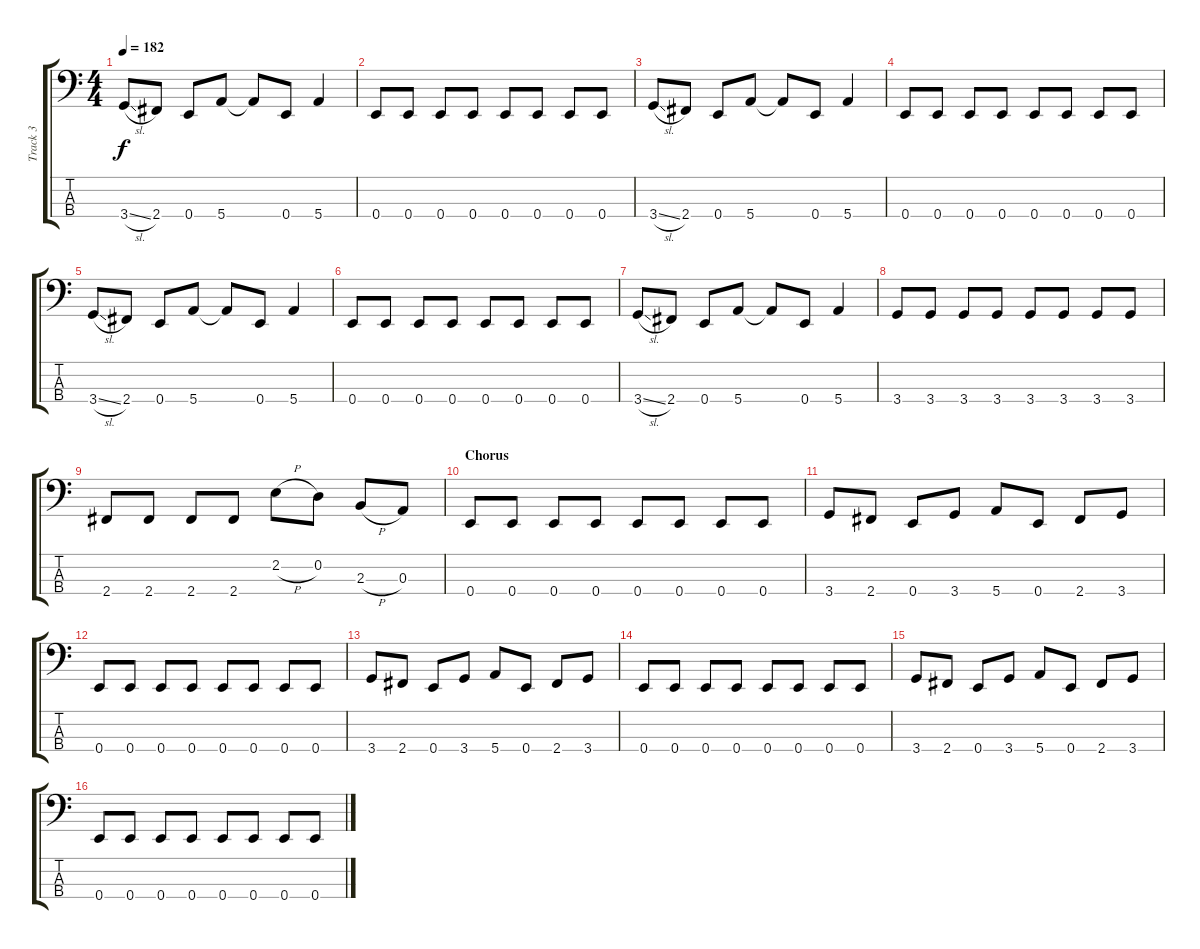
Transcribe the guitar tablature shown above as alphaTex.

\track ("Track 3" "Track 3") {instrument electricbassfinger}
\staff {score tabs}
\tuning (G2 D2 A1 E1) {hide}
\ts (4 4)
\tempo 182
\clef f4
\ks c
3.4{sl}.8{dy f} 2.4.8 0.4.8 5.4.8 5.4{t}.8 0.4.8 5.4.4 |
0.4.8 0.4.8 0.4.8 0.4.8 0.4.8 0.4.8 0.4.8 0.4.8 |
3.4{sl}.8 2.4.8 0.4.8 5.4.8 5.4{t}.8 0.4.8 5.4.4 |
0.4.8 0.4.8 0.4.8 0.4.8 0.4.8 0.4.8 0.4.8 0.4.8 |
3.4{sl}.8 2.4.8 0.4.8 5.4.8 5.4{t}.8 0.4.8 5.4.4 |
0.4.8 0.4.8 0.4.8 0.4.8 0.4.8 0.4.8 0.4.8 0.4.8 |
3.4{sl}.8 2.4.8 0.4.8 5.4.8 5.4{t}.8 0.4.8 5.4.4 |
3.4.8 3.4.8 3.4.8 3.4.8 3.4.8 3.4.8 3.4.8 3.4.8 |
2.4.8 2.4.8 2.4.8 2.4.8 2.2{h}.8 0.2.8 2.3{h}.8 0.3.8 |
\section ("" "Chorus")
0.4.8 0.4.8 0.4.8 0.4.8 0.4.8 0.4.8 0.4.8 0.4.8 |
3.4.8 2.4.8 0.4.8 3.4.8 5.4.8 0.4.8 2.4.8 3.4.8 |
0.4.8 0.4.8 0.4.8 0.4.8 0.4.8 0.4.8 0.4.8 0.4.8 |
3.4.8 2.4.8 0.4.8 3.4.8 5.4.8 0.4.8 2.4.8 3.4.8 |
0.4.8 0.4.8 0.4.8 0.4.8 0.4.8 0.4.8 0.4.8 0.4.8 |
3.4.8 2.4.8 0.4.8 3.4.8 5.4.8 0.4.8 2.4.8 3.4.8 |
0.4.8 0.4.8 0.4.8 0.4.8 0.4.8 0.4.8 0.4.8 0.4.8
